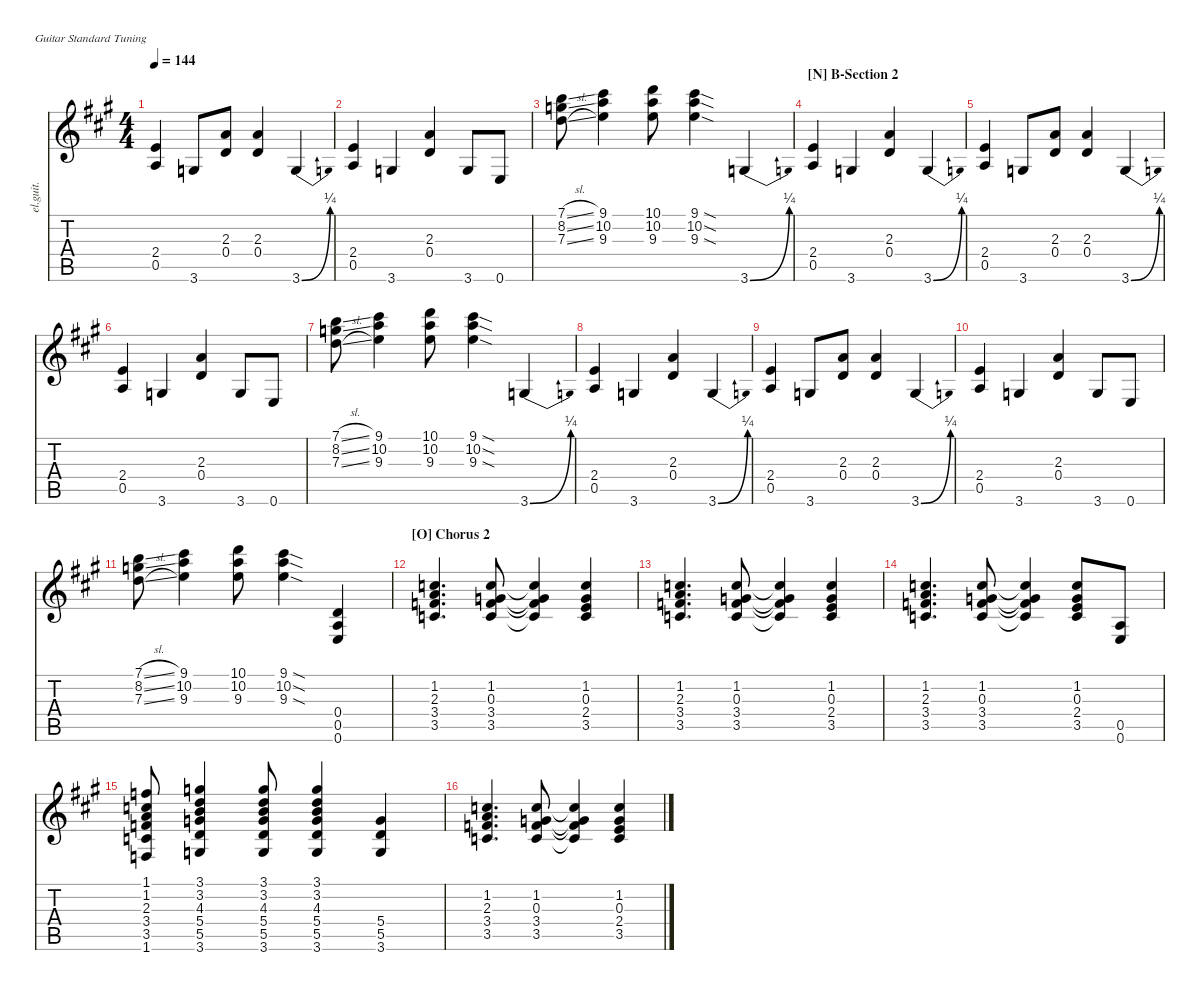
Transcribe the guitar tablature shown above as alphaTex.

\defaultSystemsLayout 4
\hideDynamics
\bracketExtendMode nobrackets
\track ("E.Guitar I (Left)" "el.guit.") {instrument distortionguitar}
\staff {score tabs}
\tuning (E4 B3 G3 D3 A2 E2)
\ts (4 4)
\tempo 144
\clef g2
\ks a
(0.5{acc forcenatural} 2.4{acc forcenatural}).4{dy mf beam Up} 3.6{acc forcenatural}.8{beam Up} (0.4{acc forcenatural} 2.3{acc forcenatural}).8{beam Up} (0.4{acc forcenatural} 2.3{acc forcenatural}).4{beam Up} 3.6{be (bend 0 0 59.4 1) acc forcenatural}.4{beam Up} |
(0.5{acc forcenatural} 2.4{acc forcenatural}).4{beam Up} 3.6{acc forcenatural}.4{beam Up} (0.4{acc forcenatural} 2.3{acc forcenatural}).4{beam Up} 3.6{acc forcenatural}.8{beam Up} 0.6{acc forcenatural}.8{beam Up} |
(7.1{sl acc forcenatural} 8.2{sl acc forcenatural} 7.3{sl acc forcenatural}).8{beam Down} (9.1{acc #} 10.2{acc forcenatural} 9.3{acc forcenatural}).4{beam Down} (9.3{acc forcenatural} 10.2{acc forcenatural} 10.1{acc forcenatural}).8{beam Down} (9.1{sod acc #} 10.2{sod acc forcenatural} 9.3{sod acc forcenatural}).4{beam Down} 3.6{be (bend 0 0 59.4 1) acc forcenatural}.4{beam Up} |
\section ("N" "B-Section 2")
(0.5{acc forcenatural} 2.4{acc forcenatural}).4{beam Up} 3.6{acc forcenatural}.4{beam Up} (0.4{acc forcenatural} 2.3{acc forcenatural}).4{beam Up} 3.6{be (bend 0 0 59.4 1) acc forcenatural}.4{beam Up} |
(0.5{acc forcenatural} 2.4{acc forcenatural}).4{beam Up} 3.6{acc forcenatural}.8{beam Up} (0.4{acc forcenatural} 2.3{acc forcenatural}).8{beam Up} (0.4{acc forcenatural} 2.3{acc forcenatural}).4{beam Up} 3.6{be (bend 0 0 59.4 1) acc forcenatural}.4{beam Up} |
(0.5{acc forcenatural} 2.4{acc forcenatural}).4{beam Up} 3.6{acc forcenatural}.4{beam Up} (0.4{acc forcenatural} 2.3{acc forcenatural}).4{beam Up} 3.6{acc forcenatural}.8{beam Up} 0.6{acc forcenatural}.8{beam Up} |
(7.1{sl acc forcenatural} 8.2{sl acc forcenatural} 7.3{sl acc forcenatural}).8{beam Down} (9.1{acc #} 10.2{acc forcenatural} 9.3{acc forcenatural}).4{beam Down} (9.3{acc forcenatural} 10.2{acc forcenatural} 10.1{acc forcenatural}).8{beam Down} (9.1{sod acc #} 10.2{sod acc forcenatural} 9.3{sod acc forcenatural}).4{beam Down} 3.6{be (bend 0 0 59.4 1) acc forcenatural}.4{beam Up} |
(0.5{acc forcenatural} 2.4{acc forcenatural}).4{beam Up} 3.6{acc forcenatural}.4{beam Up} (0.4{acc forcenatural} 2.3{acc forcenatural}).4{beam Up} 3.6{be (bend 0 0 59.4 1) acc forcenatural}.4{beam Up} |
(0.5{acc forcenatural} 2.4{acc forcenatural}).4{beam Up} 3.6{acc forcenatural}.8{beam Up} (0.4{acc forcenatural} 2.3{acc forcenatural}).8{beam Up} (0.4{acc forcenatural} 2.3{acc forcenatural}).4{beam Up} 3.6{be (bend 0 0 59.4 1) acc forcenatural}.4{beam Up} |
(0.5{acc forcenatural} 2.4{acc forcenatural}).4{beam Up} 3.6{acc forcenatural}.4{beam Up} (0.4{acc forcenatural} 2.3{acc forcenatural}).4{beam Up} 3.6{acc forcenatural}.8{beam Up} 0.6{acc forcenatural}.8{beam Up} |
(7.1{sl acc forcenatural} 8.2{sl acc forcenatural} 7.3{sl acc forcenatural}).8{beam Down} (9.1{acc #} 10.2{acc forcenatural} 9.3{acc forcenatural}).4{beam Down} (9.3{acc forcenatural} 10.2{acc forcenatural} 10.1{acc forcenatural}).8{beam Down} (9.1{sod acc #} 10.2{sod acc forcenatural} 9.3{sod acc forcenatural}).4{beam Down} (0.4{acc forcenatural} 0.5{acc forcenatural} 0.6{acc forcenatural}).4{beam Up} |
\section ("O" "Chorus 2")
(3.5{acc forcenatural} 3.4{acc forcenatural} 2.3{acc forcenatural} 1.2{acc forcenatural}).4{d beam Up} (1.2{acc forcenatural} 0.3{acc forcenatural} 3.4{acc forcenatural} 3.5{acc forcenatural}).8{beam Up} (1.2{t acc forcenatural} 0.3{t acc forcenatural} 3.4{t acc forcenatural} 3.5{t acc forcenatural}).4{beam Up} (3.5{acc forcenatural} 2.4{acc forcenatural} 0.3{acc forcenatural} 1.2{acc forcenatural}).4{beam Up} |
(3.5{acc forcenatural} 3.4{acc forcenatural} 2.3{acc forcenatural} 1.2{acc forcenatural}).4{d beam Up} (1.2{acc forcenatural} 0.3{acc forcenatural} 3.4{acc forcenatural} 3.5{acc forcenatural}).8{beam Up} (1.2{t acc forcenatural} 0.3{t acc forcenatural} 3.4{t acc forcenatural} 3.5{t acc forcenatural}).4{beam Up} (3.5{acc forcenatural} 2.4{acc forcenatural} 0.3{acc forcenatural} 1.2{acc forcenatural}).4{beam Up} |
(3.5{acc forcenatural} 3.4{acc forcenatural} 2.3{acc forcenatural} 1.2{acc forcenatural}).4{d beam Up} (1.2{acc forcenatural} 0.3{acc forcenatural} 3.4{acc forcenatural} 3.5{acc forcenatural}).8{beam Up} (1.2{t acc forcenatural} 0.3{t acc forcenatural} 3.4{t acc forcenatural} 3.5{t acc forcenatural}).4{beam Up} (3.5{acc forcenatural} 2.4{acc forcenatural} 0.3{acc forcenatural} 1.2{acc forcenatural}).8{beam Up} (0.6{acc forcenatural} 0.5{acc forcenatural}).8{beam Up} |
(1.1{acc forcenatural} 1.2{acc forcenatural} 2.3{acc forcenatural} 3.4{acc forcenatural} 3.5{acc forcenatural} 1.6{acc forcenatural}).8{beam Up} (3.6{acc forcenatural} 5.5{acc forcenatural} 5.4{acc forcenatural} 4.3{acc forcenatural} 3.2{acc forcenatural} 3.1{acc forcenatural}).4{beam Up} (3.1{acc forcenatural} 3.2{acc forcenatural} 4.3{acc forcenatural} 5.4{acc forcenatural} 5.5{acc forcenatural} 3.6{acc forcenatural}).8{beam Up} (3.6{acc forcenatural} 5.5{acc forcenatural} 5.4{acc forcenatural} 4.3{acc forcenatural} 3.2{acc forcenatural} 3.1{acc forcenatural}).4{beam Up} (3.6{acc forcenatural} 5.5{acc forcenatural} 5.4{acc forcenatural}).4{beam Up} |
(3.5{acc forcenatural} 3.4{acc forcenatural} 2.3{acc forcenatural} 1.2{acc forcenatural}).4{d beam Up} (1.2{acc forcenatural} 0.3{acc forcenatural} 3.4{acc forcenatural} 3.5{acc forcenatural}).8{beam Up} (1.2{t acc forcenatural} 0.3{t acc forcenatural} 3.4{t acc forcenatural} 3.5{t acc forcenatural}).4{beam Up} (3.5{acc forcenatural} 2.4{acc forcenatural} 0.3{acc forcenatural} 1.2{acc forcenatural}).4{beam Up}
